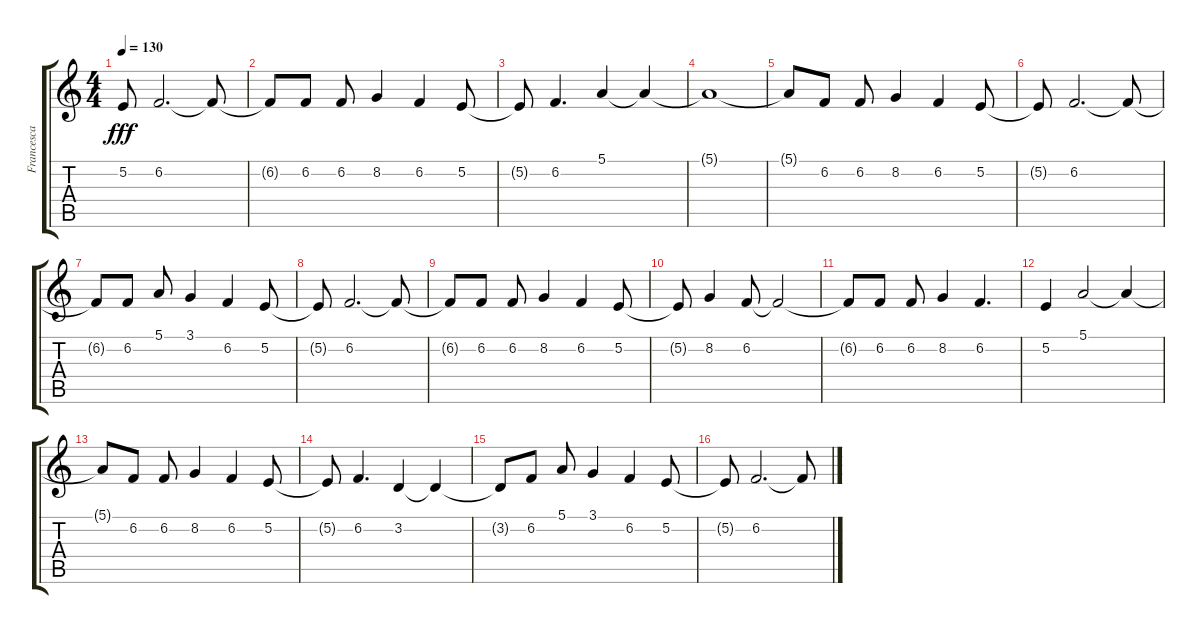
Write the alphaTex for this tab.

\track ("Francesca Chiara" "Francesca ") {instrument voiceoohs}
\staff {score tabs}
\tuning (E4 B3 G3 D3 A2 E2) {hide}
\ts (4 4)
\tempo 130
\clef g2
\ks c
5.2{t}.8{dy fff} 6.2.2{d} 6.2{t}.8 |
6.2{t}.8 6.2.8 6.2.8 8.2.4 6.2.4 5.2.8 |
5.2{t}.8 6.2.4{d} 5.1.4 5.1{t}.4 |
5.1{t}.1 |
5.1{t}.8 6.2.8 6.2.8 8.2.4 6.2.4 5.2.8 |
5.2{t}.8 6.2.2{d} 6.2{t}.8 |
6.2{t}.8 6.2.8 5.1.8 3.1.4 6.2.4 5.2.8 |
5.2{t}.8 6.2.2{d} 6.2{t}.8 |
6.2{t}.8 6.2.8 6.2.8 8.2.4 6.2.4 5.2.8 |
5.2{t}.8 8.2.4 6.2.8 6.2{t}.2 |
6.2{t}.8 6.2.8 6.2.8 8.2.4 6.2.4{d} |
5.2.4 5.1.2 5.1{t}.4 |
5.1{t}.8 6.2.8 6.2.8 8.2.4 6.2.4 5.2.8 |
5.2{t}.8 6.2.4{d} 3.2.4 3.2{t}.4 |
3.2{t}.8 6.2.8 5.1.8 3.1.4 6.2.4 5.2.8 |
5.2{t}.8 6.2.2{d} 6.2{t}.8
